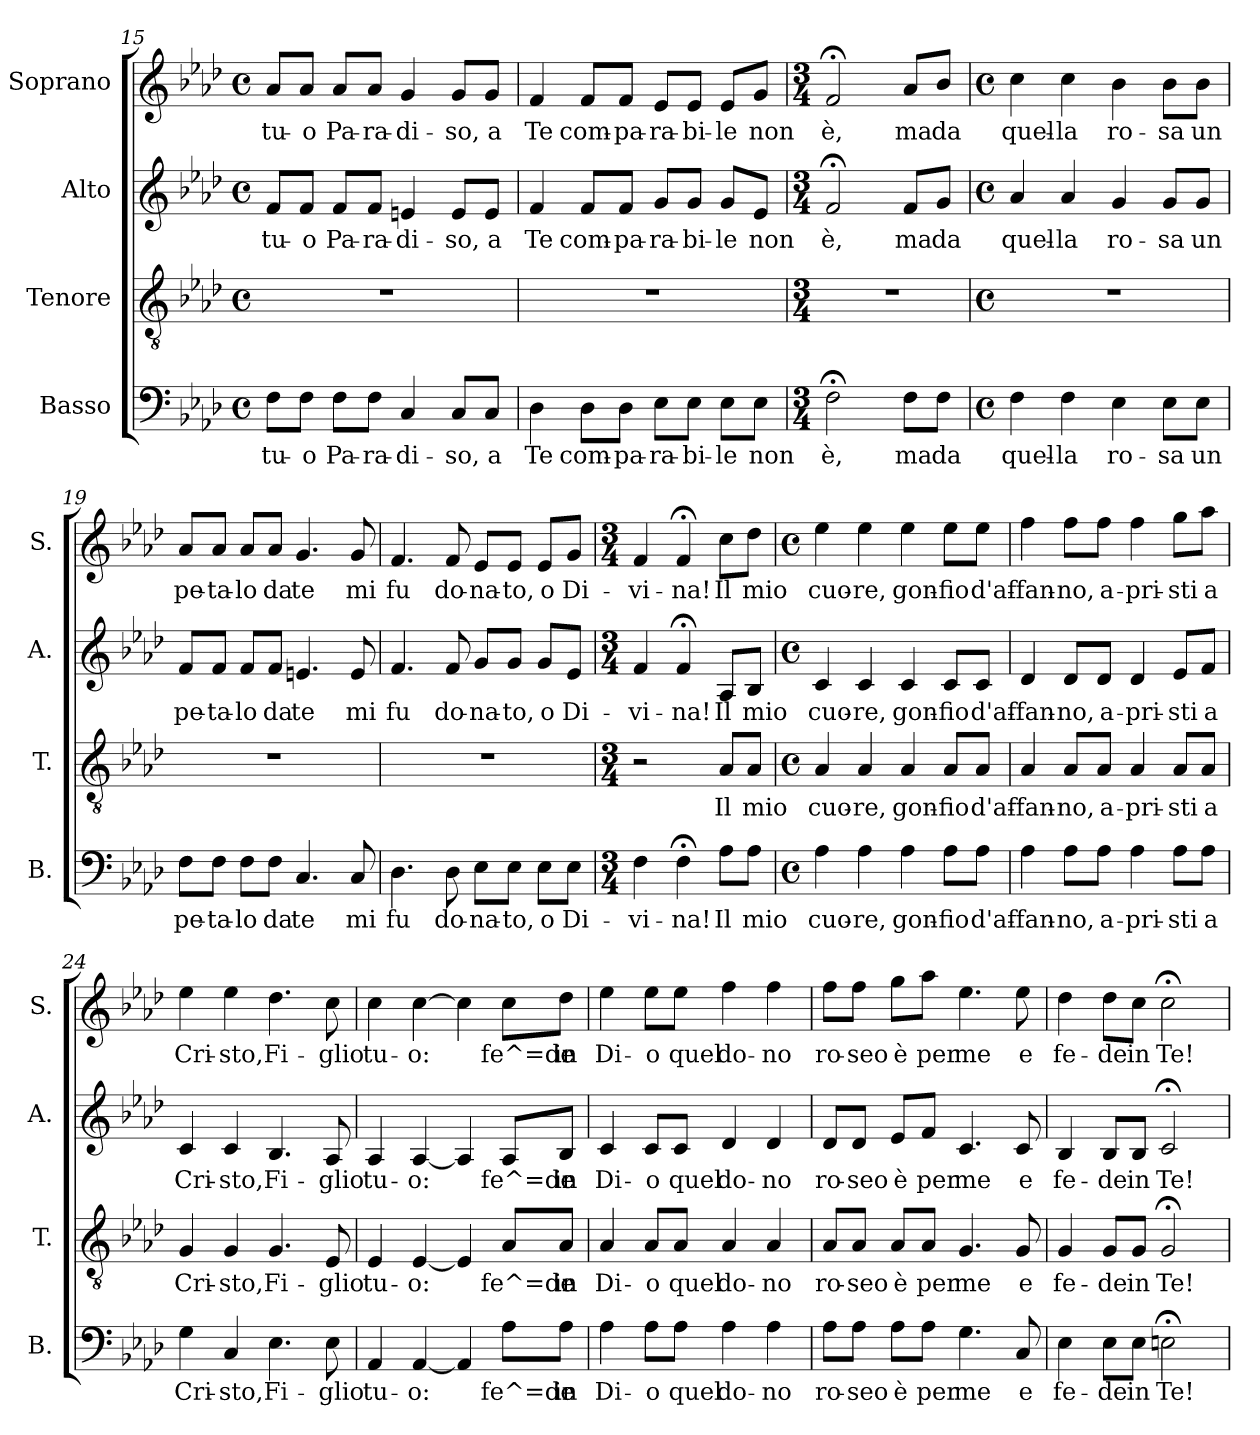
**kern	**text	**kern	**text	**kern	**text	**kern	**text
*part4	*part4	*part3	*part3	*part2	*part2	*part1	*part1
*staff4	*staff4	*staff3	*staff3	*staff2	*staff2	*staff1	*staff1
*I"Basso	*	*I"Tenore	*	*I"Alto	*	*I"Soprano	*
*I'B.	*	*I'T.	*	*I'A.	*	*I'S.	*
*clefF4	*	*clefGv2	*	*clefG2	*	*clefG2	*
*k[b-e-a-d-]	*	*k[b-e-a-d-]	*	*k[b-e-a-d-]	*	*k[b-e-a-d-]	*
*A-:	*	*A-:	*	*A-:	*	*A-:	*
*M4/4	*	*M4/4	*	*M4/4	*	*M4/4	*
*met(c)	*	*met(c)	*	*met(c)	*	*met(c)	*
=15	=15	=15	=15	=15	=15	=15	=15
!	!LO:LY:b:cj	!	!	!	!LO:LY:b:cj	!	!LO:LY:b:cj
8F\L	tu-	1r	.	8f/L	tu-	8a-/L	tu-
!	!LO:LY:b:cj	!	!	!	!LO:LY:b:cj	!	!LO:LY:b:cj
8F\J	-o	.	.	8f/J	-o	8a-/J	-o
!	!LO:LY:b:cj	!	!	!	!LO:LY:b:cj	!	!LO:LY:b:cj
8F\L	Pa-	.	.	8f/L	Pa-	8a-/L	Pa-
!	!LO:LY:b:cj	!	!	!	!LO:LY:b:cj	!	!LO:LY:b:cj
8F\J	-ra-	.	.	8f/J	-ra-	8a-/J	-ra-
!	!LO:LY:b:cj	!	!	!	!LO:LY:b:cj	!	!LO:LY:b:cj
4C/	-di-	.	.	4en/	-di-	4g/	-di-
!	!LO:LY:b:cj	!	!	!	!LO:LY:b:cj	!	!LO:LY:b:cj
8C/L	-so,	.	.	8e/L	-so,	8g/L	-so,
!	!LO:LY:b:cj	!	!	!	!LO:LY:b:cj	!	!LO:LY:b:cj
8C/J	a	.	.	8e/J	a	8g/J	a
!!LO:PB:g=z
=16	=16	=16	=16	=16	=16	=16	=16
!	!LO:LY:b:cj	!	!	!	!LO:LY:b:cj	!	!LO:LY:b:cj
4D-\	Te	1r	.	4f/	Te	4f/	Te
!	!LO:LY:b:cj	!	!	!	!LO:LY:b:cj	!	!LO:LY:b:cj
8D-\L	com-	.	.	8f/L	com-	8f/L	com-
!	!LO:LY:b:cj	!	!	!	!LO:LY:b:cj	!	!LO:LY:b:cj
8D-\J	-pa-	.	.	8f/J	-pa-	8f/J	-pa-
!	!LO:LY:b:cj	!	!	!	!LO:LY:b:cj	!	!LO:LY:b:cj
8E-\L	-ra-	.	.	8g/L	-ra-	8e-/L	-ra-
!	!LO:LY:b:cj	!	!	!	!LO:LY:b:cj	!	!LO:LY:b:cj
8E-\J	-bi-	.	.	8g/J	-bi-	8e-/J	-bi-
!	!LO:LY:b:cj	!	!	!	!LO:LY:b:cj	!	!LO:LY:b:cj
8E-\L	-le	.	.	8g/L	-le	8e-/L	-le
!	!LO:LY:b:cj	!	!	!	!LO:LY:b:cj	!	!LO:LY:b:cj
8E-\J	non	.	.	8e-/J	non	8g/J	non
=17	=17	=17	=17	=17	=17	=17	=17
*M3/4	*	*M3/4	*	*M3/4	*	*M3/4	*
!	!LO:LY:b:cj	!	!	!	!LO:LY:b:cj	!	!LO:LY:b:cj
2F;<\	è,	2.r	.	2f;</	è,	2f;</	è,
!	!LO:LY:b:cj	!	!	!	!LO:LY:b:cj	!	!LO:LY:b:cj
8F\L	ma	.	.	8f/L	ma	8a-/L	ma
!	!LO:LY:b:cj	!	!	!	!LO:LY:b:cj	!	!LO:LY:b:cj
8F\J	da	.	.	8g/J	da	8b-/J	da
=18	=18	=18	=18	=18	=18	=18	=18
*M4/4	*	*M4/4	*	*M4/4	*	*M4/4	*
*met(c)	*	*met(c)	*	*met(c)	*	*met(c)	*
!	!LO:LY:b:cj	!	!	!	!LO:LY:b:cj	!	!LO:LY:b:cj
4F\	quel-	1r	.	4a-/	quel-	4cc\	quel-
!	!LO:LY:b:cj	!	!	!	!LO:LY:b:cj	!	!LO:LY:b:cj
4F\	-la	.	.	4a-/	-la	4cc\	-la
!	!LO:LY:b:cj	!	!	!	!LO:LY:b:cj	!	!LO:LY:b:cj
4E-\	ro-	.	.	4g/	ro-	4b-\	ro-
!	!LO:LY:b:cj	!	!	!	!LO:LY:b:cj	!	!LO:LY:b:cj
8E-\L	-sa	.	.	8g/L	-sa	8b-\L	-sa
!	!LO:LY:b:cj	!	!	!	!LO:LY:b:cj	!	!LO:LY:b:cj
8E-\J	un	.	.	8g/J	un	8b-\J	un
!!LO:PB:g=z
=19	=19	=19	=19	=19	=19	=19	=19
!	!LO:LY:b:cj	!	!	!	!LO:LY:b:cj	!	!LO:LY:b:cj
8F\L	pe-	1r	.	8f/L	pe-	8a-/L	pe-
!	!LO:LY:b:cj	!	!	!	!LO:LY:b:cj	!	!LO:LY:b:cj
8F\J	-ta-	.	.	8f/J	-ta-	8a-/J	-ta-
!	!LO:LY:b:cj	!	!	!	!LO:LY:b:cj	!	!LO:LY:b:cj
8F\L	-lo	.	.	8f/L	-lo	8a-/L	-lo
!	!LO:LY:b:cj	!	!	!	!LO:LY:b:cj	!	!LO:LY:b:cj
8F\J	da	.	.	8f/J	da	8a-/J	da
!	!LO:LY:b:cj	!	!	!	!LO:LY:b:cj	!	!LO:LY:b:cj
4.C/	te	.	.	4.en/	te	4.g/	te
!	!LO:LY:b:cj	!	!	!	!LO:LY:b:cj	!	!LO:LY:b:cj
8C/	mi	.	.	8e/	mi	8g/	mi
=20	=20	=20	=20	=20	=20	=20	=20
!	!LO:LY:b:cj	!	!	!	!LO:LY:b:cj	!	!LO:LY:b:cj
4.D-\	fu	1r	.	4.f/	fu	4.f/	fu
!	!LO:LY:b:cj	!	!	!	!LO:LY:b:cj	!	!LO:LY:b:cj
8D-\	do-	.	.	8f/	do-	8f/	do-
!	!LO:LY:b:cj	!	!	!	!LO:LY:b:cj	!	!LO:LY:b:cj
8E-\L	-na-	.	.	8g/L	-na-	8e-/L	-na-
!	!LO:LY:b:cj	!	!	!	!LO:LY:b:cj	!	!LO:LY:b:cj
8E-\J	-to,	.	.	8g/J	-to,	8e-/J	-to,
!	!LO:LY:b:cj	!	!	!	!LO:LY:b:cj	!	!LO:LY:b:cj
8E-\L	o	.	.	8g/L	o	8e-/L	o
!	!LO:LY:b:cj	!	!	!	!LO:LY:b:cj	!	!LO:LY:b:cj
8E-\J	Di-	.	.	8e-/J	Di-	8g/J	Di-
=21	=21	=21	=21	=21	=21	=21	=21
*M3/4	*	*M3/4	*	*M3/4	*	*M3/4	*
!	!LO:LY:b:cj	!	!	!	!LO:LY:b:cj	!	!LO:LY:b:cj
4F\	-vi-	2r	.	4f/	-vi-	4f/	-vi-
!	!LO:LY:b:cj	!	!	!	!LO:LY:b:cj	!	!LO:LY:b:cj
4F;<\	-na!	.	.	4f;</	-na!	4f;</	-na!
!	!LO:LY:b:cj	!	!LO:LY:b:cj	!	!LO:LY:b:cj	!	!LO:LY:b:cj
8A-\L	Il	8A-/L	Il	8A-/L	Il	8cc\L	Il
!	!LO:LY:b:cj	!	!LO:LY:b:cj	!	!LO:LY:b:cj	!	!LO:LY:b:cj
8A-\J	mio	8A-/J	mio	8B-/J	mio	8dd-\J	mio
!!LO:LB:g=z
=22	=22	=22	=22	=22	=22	=22	=22
*M4/4	*	*M4/4	*	*M4/4	*	*M4/4	*
*met(c)	*	*met(c)	*	*met(c)	*	*met(c)	*
!	!LO:LY:b:cj	!	!LO:LY:b:cj	!	!LO:LY:b:cj	!	!LO:LY:b:cj
4A-\	cuo-	4A-/	cuo-	4c/	cuo-	4ee-\	cuo-
!	!LO:LY:b:cj	!	!LO:LY:b:cj	!	!LO:LY:b:cj	!	!LO:LY:b:cj
4A-\	-re,	4A-/	-re,	4c/	-re,	4ee-\	-re,
!	!LO:LY:b:cj	!	!LO:LY:b:cj	!	!LO:LY:b:cj	!	!LO:LY:b:cj
4A-\	gon-	4A-/	gon-	4c/	gon-	4ee-\	gon-
!	!LO:LY:b:cj	!	!LO:LY:b:cj	!	!LO:LY:b:cj	!	!LO:LY:b:cj
8A-\L	-fio	8A-/L	-fio	8c/L	-fio	8ee-\L	-fio
!	!LO:LY:b:cj	!	!LO:LY:b:cj	!	!LO:LY:b:cj	!	!LO:LY:b:cj
8A-\J	d'af-	8A-/J	d'af-	8c/J	d'af-	8ee-\J	d'af-
=23	=23	=23	=23	=23	=23	=23	=23
!	!LO:LY:b:cj	!	!LO:LY:b:cj	!	!LO:LY:b:cj	!	!LO:LY:b:cj
4A-\	-fan-	4A-/	-fan-	4d-/	-fan-	4ff\	-fan-
!	!LO:LY:b:cj	!	!LO:LY:b:cj	!	!LO:LY:b:cj	!	!LO:LY:b:cj
8A-\L	-no,	8A-/L	-no,	8d-/L	-no,	8ff\L	-no,
!	!LO:LY:b:cj	!	!LO:LY:b:cj	!	!LO:LY:b:cj	!	!LO:LY:b:cj
8A-\J	a-	8A-/J	a-	8d-/J	a-	8ff\J	a-
!	!LO:LY:b:cj	!	!LO:LY:b:cj	!	!LO:LY:b:cj	!	!LO:LY:b:cj
4A-\	-pri-	4A-/	-pri-	4d-/	-pri-	4ff\	-pri-
!	!LO:LY:b:cj	!	!LO:LY:b:cj	!	!LO:LY:b:cj	!	!LO:LY:b:cj
8A-\L	-sti	8A-/L	-sti	8e-/L	-sti	8gg\L	-sti
!	!LO:LY:b:cj	!	!LO:LY:b:cj	!	!LO:LY:b:cj	!	!LO:LY:b:cj
8A-\J	a	8A-/J	a	8f/J	a	8aa-\J	a
=24	=24	=24	=24	=24	=24	=24	=24
!	!LO:LY:b:cj	!	!LO:LY:b:cj	!	!LO:LY:b:cj	!	!LO:LY:b:cj
4G\	Cri-	4G/	Cri-	4c/	Cri-	4ee-\	Cri-
!	!LO:LY:b:cj	!	!LO:LY:b:cj	!	!LO:LY:b:cj	!	!LO:LY:b:cj
4C/	-sto,	4G/	-sto,	4c/	-sto,	4ee-\	-sto,
!	!LO:LY:b:cj	!	!LO:LY:b:cj	!	!LO:LY:b:cj	!	!LO:LY:b:cj
4.E-\	Fi-	4.G/	Fi-	4.B-/	Fi-	4.dd-\	Fi-
!	!LO:LY:b:cj	!	!LO:LY:b:cj	!	!LO:LY:b:cj	!	!LO:LY:b:cj
8E-\	-glio	8E-/	-glio	8A-/	-glio	8cc\	-glio
!!LO:PB:g=z
=25	=25	=25	=25	=25	=25	=25	=25
!	!LO:LY:b:cj	!	!LO:LY:b:cj	!	!LO:LY:b:cj	!	!LO:LY:b:cj
4AA-/	tu-	4E-/	tu-	4A-/	tu-	4cc\	tu-
!	!LO:LY:b:cj	!	!LO:LY:b:cj	!	!LO:LY:b:cj	!	!LO:LY:b:cj
[<4AA-/	-o:	[<4E-/	-o:	[<4A-/	-o:	[>4cc\	-o:
!	!LO:LY:b:cj	!	!LO:LY:b:cj	!	!LO:LY:b:cj	!	!LO:LY:b:cj
4AA-/]	.	4E-/]	.	4A-/]	.	4cc\]	.
!	!LO:LY:b:cj	!	!LO:LY:b:cj	!	!LO:LY:b:cj	!	!LO:LY:b:cj
8A-\L	fe^=de	8A-/L	fe^=de	8A-/L	fe^=de	8cc\L	fe^=de
!	!LO:LY:b:cj	!	!LO:LY:b:cj	!	!LO:LY:b:cj	!	!LO:LY:b:cj
8A-\J	in	8A-/J	in	8B-/J	in	8dd-\J	in
=26	=26	=26	=26	=26	=26	=26	=26
!	!LO:LY:b:cj	!	!LO:LY:b:cj	!	!LO:LY:b:cj	!	!LO:LY:b:cj
4A-\	Di-	4A-/	Di-	4c/	Di-	4ee-\	Di-
!	!LO:LY:b:cj	!	!LO:LY:b:cj	!	!LO:LY:b:cj	!	!LO:LY:b:cj
8A-\L	-o	8A-/L	-o	8c/L	-o	8ee-\L	-o
!	!LO:LY:b:cj	!	!LO:LY:b:cj	!	!LO:LY:b:cj	!	!LO:LY:b:cj
8A-\J	quel	8A-/J	quel	8c/J	quel	8ee-\J	quel
!	!LO:LY:b:cj	!	!LO:LY:b:cj	!	!LO:LY:b:cj	!	!LO:LY:b:cj
4A-\	do-	4A-/	do-	4d-/	do-	4ff\	do-
!	!LO:LY:b:cj	!	!LO:LY:b:cj	!	!LO:LY:b:cj	!	!LO:LY:b:cj
4A-\	-no	4A-/	-no	4d-/	-no	4ff\	-no
=27	=27	=27	=27	=27	=27	=27	=27
!	!LO:LY:b:cj	!	!LO:LY:b:cj	!	!LO:LY:b:cj	!	!LO:LY:b:cj
8A-\L	ro-	8A-/L	ro-	8d-/L	ro-	8ff\L	ro-
!	!LO:LY:b:cj	!	!LO:LY:b:cj	!	!LO:LY:b:cj	!	!LO:LY:b:cj
8A-\J	-seo	8A-/J	-seo	8d-/J	-seo	8ff\J	-seo
!	!LO:LY:b:cj	!	!LO:LY:b:cj	!	!LO:LY:b:cj	!	!LO:LY:b:cj
8A-\L	è	8A-/L	è	8e-/L	è	8gg\L	è
!	!LO:LY:b:cj	!	!LO:LY:b:cj	!	!LO:LY:b:cj	!	!LO:LY:b:cj
8A-\J	per	8A-/J	per	8f/J	per	8aa-\J	per
!	!LO:LY:b:cj	!	!LO:LY:b:cj	!	!LO:LY:b:cj	!	!LO:LY:b:cj
4.G\	me	4.G/	me	4.c/	me	4.ee-\	me
!	!LO:LY:b:cj	!	!LO:LY:b:cj	!	!LO:LY:b:cj	!	!LO:LY:b:cj
8C/	e	8G/	e	8c/	e	8ee-\	e
=28	=28	=28	=28	=28	=28	=28	=28
!	!LO:LY:b:cj	!	!LO:LY:b:cj	!	!LO:LY:b:cj	!	!LO:LY:b:cj
4E-\	fe-	4G/	fe-	4B-/	fe-	4dd-\	fe-
!	!LO:LY:b:cj	!	!LO:LY:b:cj	!	!LO:LY:b:cj	!	!LO:LY:b:cj
8E-\L	-de	8G/L	-de	8B-/L	-de	8dd-\L	-de
!	!LO:LY:b:cj	!	!LO:LY:b:cj	!	!LO:LY:b:cj	!	!LO:LY:b:cj
8E-\J	in	8G/J	in	8B-/J	in	8cc\J	in
!	!LO:LY:b:cj	!	!LO:LY:b:cj	!	!LO:LY:b:cj	!	!LO:LY:b:cj
2En;<\	Te!	2G;</	Te!	2c;</	Te!	2cc;<\	Te!
=	=	=	=	=	=	=	=
*-	*-	*-	*-	*-	*-	*-	*-
